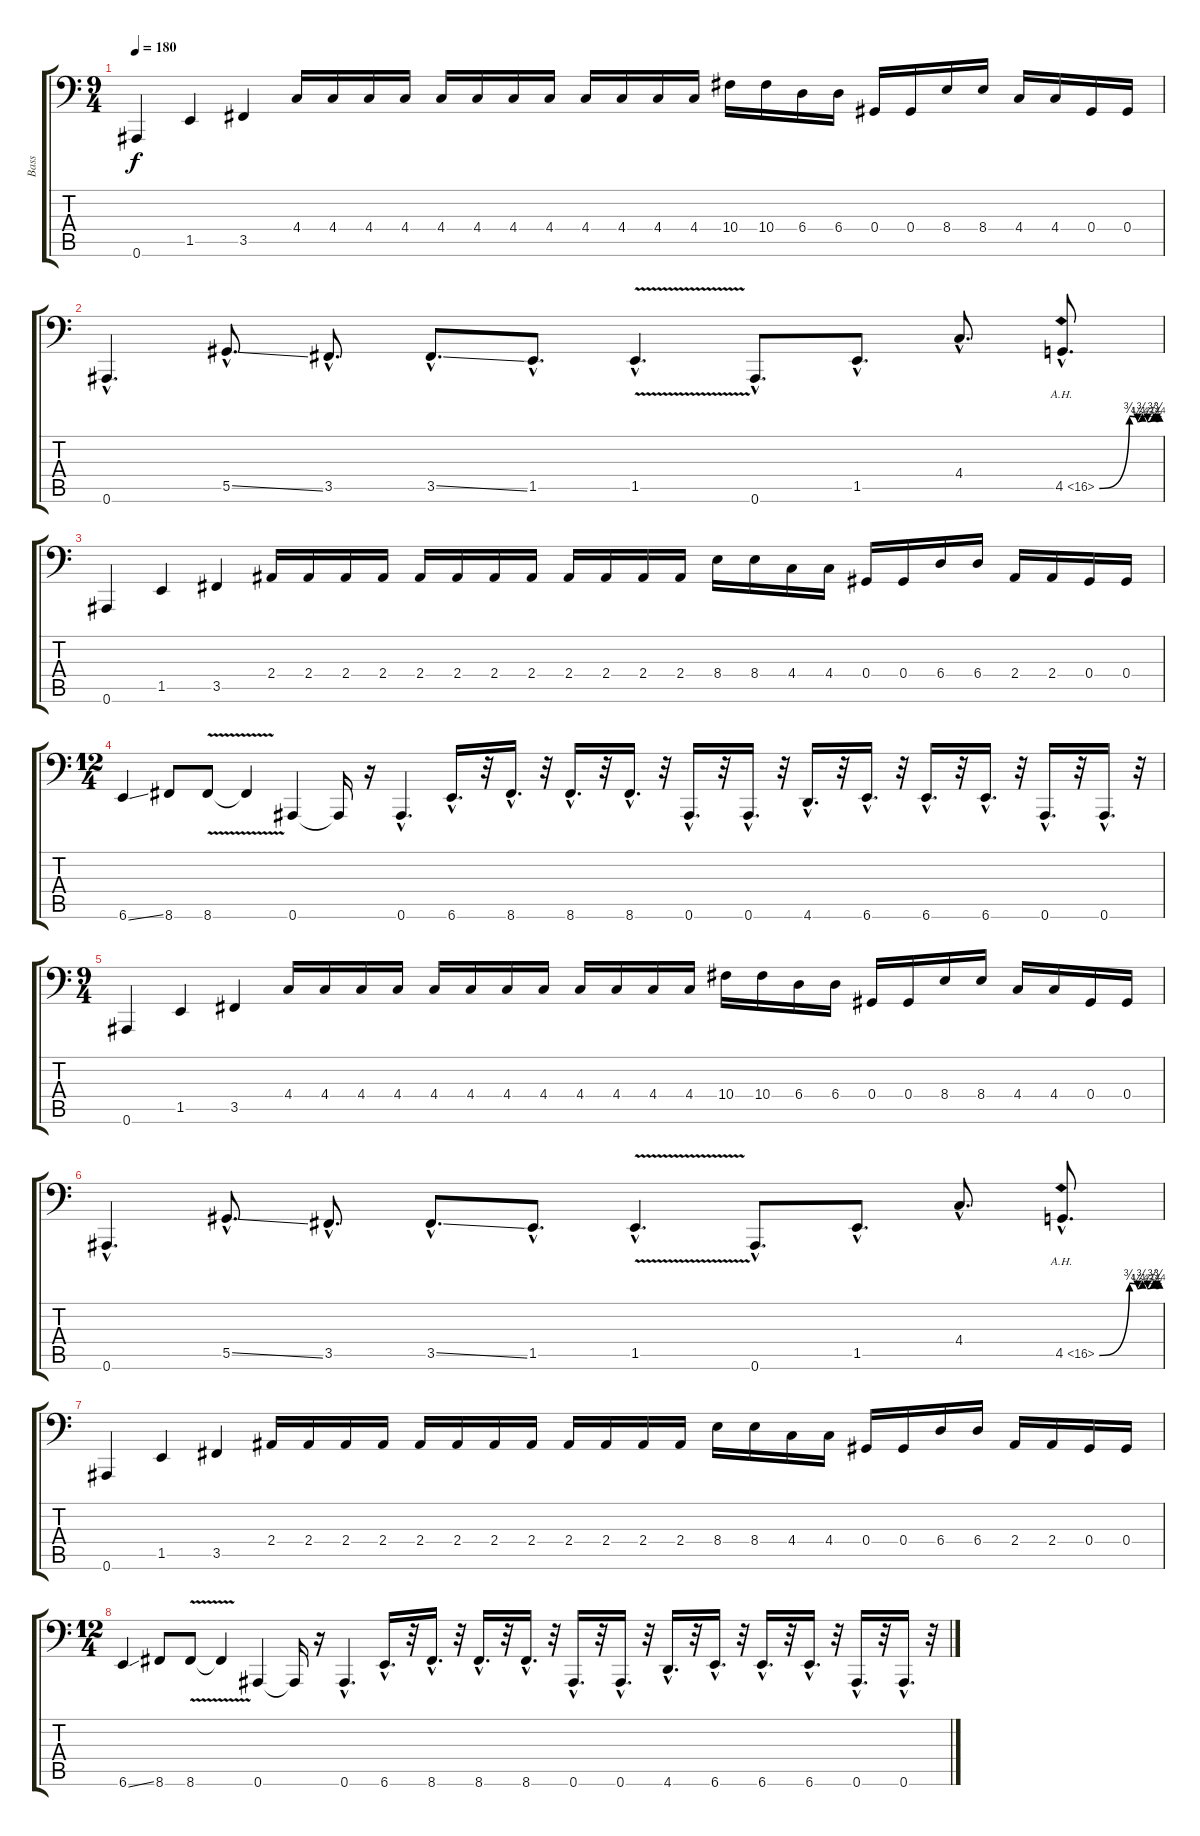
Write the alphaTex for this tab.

\track ("Bass" "Bass") {instrument electricbasspick}
\staff {score tabs}
\tuning (Bb2 F2 Db2 Ab1 Eb1 Bb0) {hide}
\ts (9 4)
\tempo 180
\clef f4
\ks c
0.6.4{dy f} 1.5.4 3.5.4 4.4.16 4.4.16 4.4.16 4.4.16 4.4.16 4.4.16 4.4.16 4.4.16 4.4.16 4.4.16 4.4.16 4.4.16 10.4.16 10.4.16 6.4.16 6.4.16 0.4.16 0.4.16 8.4.16 8.4.16 4.4.16 4.4.16 0.4.16 0.4.16 |
0.6{hac}.4{d} 5.5{ss hac}.8{d} 3.5{hac}.8{d} 3.5{ss hac}.8{d} 1.5{hac}.8{d} 1.5{v hac}.4{d} 0.6{hac}.8{d} 1.5{hac}.8{d} 4.4{hac}.8{d} 4.5{be (custom 0 0 30 3 38 2 43 3 48 2 54 3 57 2 60 3) ah 12 hac}.8{d} |
0.6.4 1.5.4 3.5.4 2.4.16 2.4.16 2.4.16 2.4.16 2.4.16 2.4.16 2.4.16 2.4.16 2.4.16 2.4.16 2.4.16 2.4.16 8.4.16 8.4.16 4.4.16 4.4.16 0.4.16 0.4.16 6.4.16 6.4.16 2.4.16 2.4.16 0.4.16 0.4.16 |
\ts (12 4)
6.6{ss}.4 8.6.8 8.6{v}.8 8.6{t}.4 0.6.4 0.6{t}.16 r.16 0.6{hac}.4{d} 6.6{hac}.16{d} r.32 8.6{hac}.16{d} r.32 8.6{hac}.16{d} r.32 8.6{hac}.16{d} r.32 0.6{hac}.16{d} r.32 0.6{hac}.16{d} r.32 4.6{hac}.16{d} r.32 6.6{hac}.16{d} r.32 6.6{hac}.16{d} r.32 6.6{hac}.16{d} r.32 0.6{hac}.16{d} r.32 0.6{hac}.16{d} r.32 |
\ts (9 4)
0.6.4 1.5.4 3.5.4 4.4.16 4.4.16 4.4.16 4.4.16 4.4.16 4.4.16 4.4.16 4.4.16 4.4.16 4.4.16 4.4.16 4.4.16 10.4.16 10.4.16 6.4.16 6.4.16 0.4.16 0.4.16 8.4.16 8.4.16 4.4.16 4.4.16 0.4.16 0.4.16 |
0.6{hac}.4{d} 5.5{ss hac}.8{d} 3.5{hac}.8{d} 3.5{ss hac}.8{d} 1.5{hac}.8{d} 1.5{v hac}.4{d} 0.6{hac}.8{d} 1.5{hac}.8{d} 4.4{hac}.8{d} 4.5{be (custom 0 0 30 3 38 2 43 3 48 2 54 3 57 2 60 3) ah 12 hac}.8{d} |
0.6.4 1.5.4 3.5.4 2.4.16 2.4.16 2.4.16 2.4.16 2.4.16 2.4.16 2.4.16 2.4.16 2.4.16 2.4.16 2.4.16 2.4.16 8.4.16 8.4.16 4.4.16 4.4.16 0.4.16 0.4.16 6.4.16 6.4.16 2.4.16 2.4.16 0.4.16 0.4.16 |
\ts (12 4)
6.6{ss}.4 8.6.8 8.6{v}.8 8.6{t}.4 0.6.4 0.6{t}.16 r.16 0.6{hac}.4{d} 6.6{hac}.16{d} r.32 8.6{hac}.16{d} r.32 8.6{hac}.16{d} r.32 8.6{hac}.16{d} r.32 0.6{hac}.16{d} r.32 0.6{hac}.16{d} r.32 4.6{hac}.16{d} r.32 6.6{hac}.16{d} r.32 6.6{hac}.16{d} r.32 6.6{hac}.16{d} r.32 0.6{hac}.16{d} r.32 0.6{hac}.16{d} r.32
